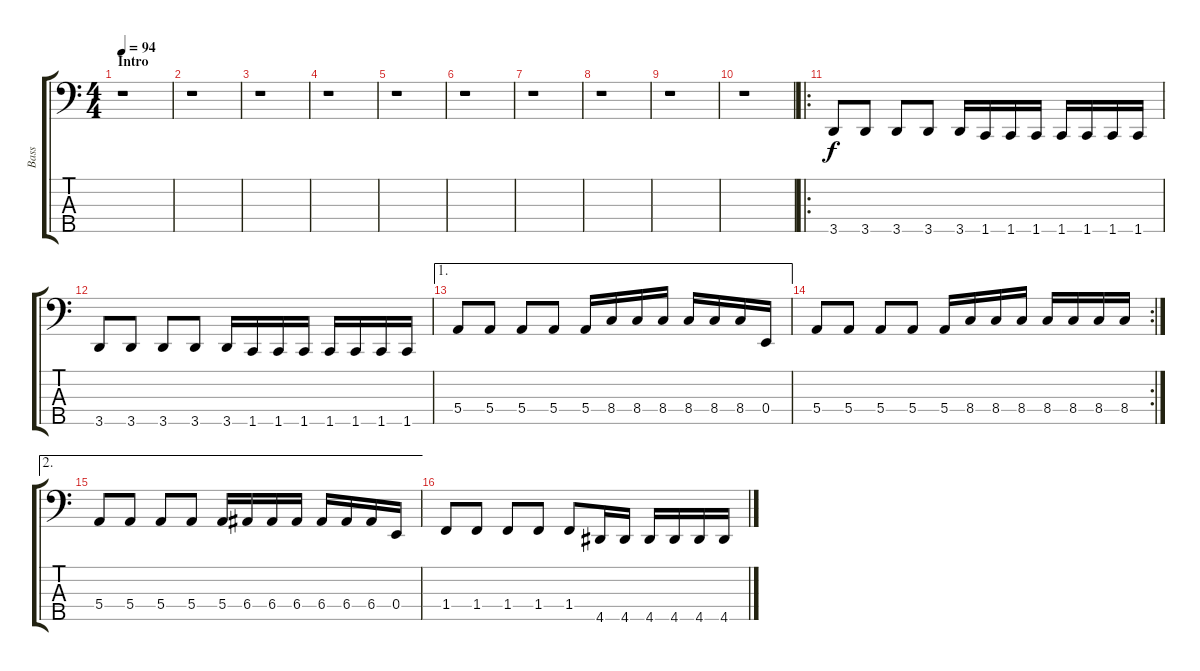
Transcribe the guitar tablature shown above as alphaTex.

\track ("Bass" "Bass") {instrument slapbass2}
\staff {score tabs}
\tuning (G2 D2 A1 E1 B0) {hide}
\ts (4 4)
\section ("" "Intro")
\tempo 94
\clef f4
\ks c
r.1{dy f instrument slapbass2} |
r.1 |
r.1 |
r.1 |
r.1 |
r.1 |
r.1 |
r.1 |
r.1 |
r.1 |
\ro
3.5.8 3.5.8 3.5.8 3.5.8 3.5.16 1.5.16 1.5.16 1.5.16 1.5.16 1.5.16 1.5.16 1.5.16 |
3.5.8 3.5.8 3.5.8 3.5.8 3.5.16 1.5.16 1.5.16 1.5.16 1.5.16 1.5.16 1.5.16 1.5.16 |
\ae 1
5.4.8 5.4.8 5.4.8 5.4.8 5.4.16 8.4.16 8.4.16 8.4.16 8.4.16 8.4.16 8.4.16 0.4.16 |
\rc 2
5.4.8 5.4.8 5.4.8 5.4.8 5.4.16 8.4.16 8.4.16 8.4.16 8.4.16 8.4.16 8.4.16 8.4.16 |
\ae 2
5.4.8 5.4.8 5.4.8 5.4.8 5.4.16 6.4.16 6.4.16 6.4.16 6.4.16 6.4.16 6.4.16 0.4.16 |
1.4.8 1.4.8 1.4.8 1.4.8 1.4.8 4.5.16 4.5.16 4.5.16 4.5.16 4.5.16 4.5.16
